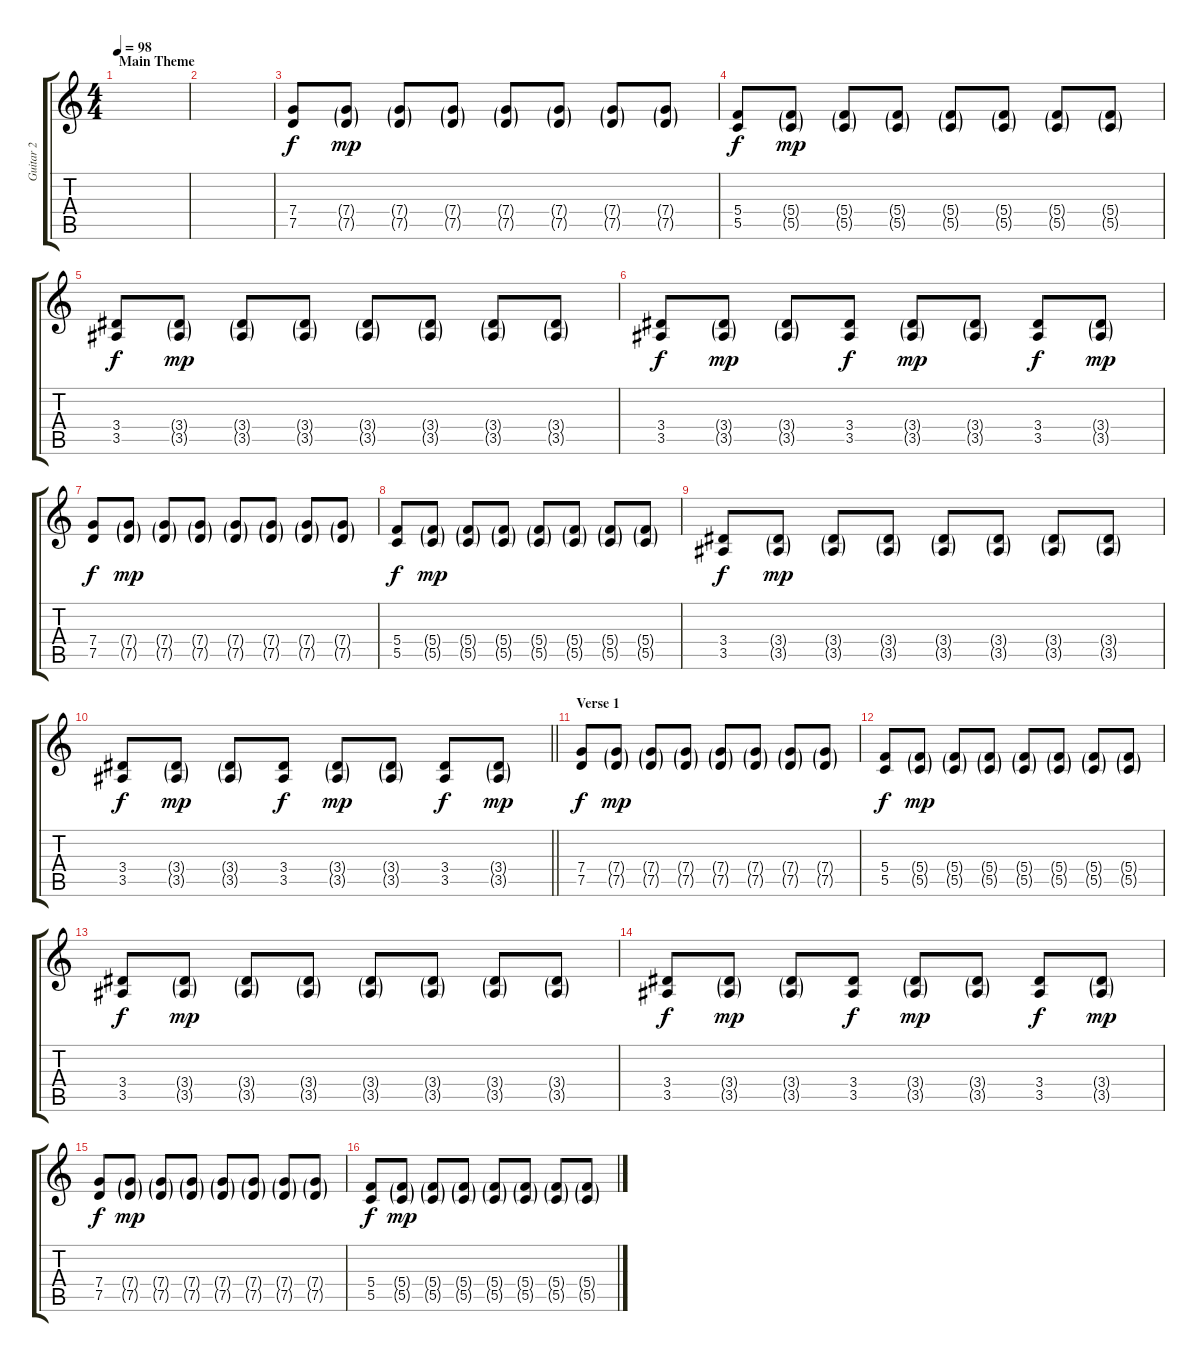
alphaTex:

\track ("Guitar 2" "Guitar 2") {instrument electricguitarclean}
\staff {score tabs}
\tuning (D4 A3 F3 C3 G2 C2) {hide}
\ts (4 4)
\section ("" "Main Theme")
\tempo 98
\clef g2
\ks c
|
|
(7.4 7.5).8 (7.4{g} 7.5{g}).8{dy mp} (7.4{g} 7.5{g}).8 (7.4{g} 7.5{g}).8 (7.4{g} 7.5{g}).8 (7.4{g} 7.5{g}).8 (7.4{g} 7.5{g}).8 (7.4{g} 7.5{g}).8 |
(5.4 5.5).8{dy f} (5.4{g} 5.5{g}).8{dy mp} (5.4{g} 5.5{g}).8 (5.4{g} 5.5{g}).8 (5.4{g} 5.5{g}).8 (5.4{g} 5.5{g}).8 (5.4{g} 5.5{g}).8 (5.4{g} 5.5{g}).8 |
(3.4 3.5).8{dy f} (3.4{g} 3.5{g}).8{dy mp} (3.4{g} 3.5{g}).8 (3.4{g} 3.5{g}).8 (3.4{g} 3.5{g}).8 (3.4{g} 3.5{g}).8 (3.4{g} 3.5{g}).8 (3.4{g} 3.5{g}).8 |
(3.4 3.5).8{dy f} (3.4{g} 3.5{g}).8{dy mp} (3.4{g} 3.5{g}).8 (3.4 3.5).8{dy f} (3.4{g} 3.5{g}).8{dy mp} (3.4{g} 3.5{g}).8 (3.4 3.5).8{dy f} (3.4{g} 3.5{g}).8{dy mp} |
(7.4 7.5).8{dy f} (7.4{g} 7.5{g}).8{dy mp} (7.4{g} 7.5{g}).8 (7.4{g} 7.5{g}).8 (7.4{g} 7.5{g}).8 (7.4{g} 7.5{g}).8 (7.4{g} 7.5{g}).8 (7.4{g} 7.5{g}).8 |
(5.4 5.5).8{dy f} (5.4{g} 5.5{g}).8{dy mp} (5.4{g} 5.5{g}).8 (5.4{g} 5.5{g}).8 (5.4{g} 5.5{g}).8 (5.4{g} 5.5{g}).8 (5.4{g} 5.5{g}).8 (5.4{g} 5.5{g}).8 |
(3.4 3.5).8{dy f} (3.4{g} 3.5{g}).8{dy mp} (3.4{g} 3.5{g}).8 (3.4{g} 3.5{g}).8 (3.4{g} 3.5{g}).8 (3.4{g} 3.5{g}).8 (3.4{g} 3.5{g}).8 (3.4{g} 3.5{g}).8 |
\barLineRight lightlight
(3.4 3.5).8{dy f} (3.4{g} 3.5{g}).8{dy mp} (3.4{g} 3.5{g}).8 (3.4 3.5).8{dy f} (3.4{g} 3.5{g}).8{dy mp} (3.4{g} 3.5{g}).8 (3.4 3.5).8{dy f} (3.4{g} 3.5{g}).8{dy mp} |
\section ("" "Verse 1")
(7.4 7.5).8{dy f} (7.4{g} 7.5{g}).8{dy mp} (7.4{g} 7.5{g}).8 (7.4{g} 7.5{g}).8 (7.4{g} 7.5{g}).8 (7.4{g} 7.5{g}).8 (7.4{g} 7.5{g}).8 (7.4{g} 7.5{g}).8 |
(5.4 5.5).8{dy f} (5.4{g} 5.5{g}).8{dy mp} (5.4{g} 5.5{g}).8 (5.4{g} 5.5{g}).8 (5.4{g} 5.5{g}).8 (5.4{g} 5.5{g}).8 (5.4{g} 5.5{g}).8 (5.4{g} 5.5{g}).8 |
(3.4 3.5).8{dy f} (3.4{g} 3.5{g}).8{dy mp} (3.4{g} 3.5{g}).8 (3.4{g} 3.5{g}).8 (3.4{g} 3.5{g}).8 (3.4{g} 3.5{g}).8 (3.4{g} 3.5{g}).8 (3.4{g} 3.5{g}).8 |
(3.4 3.5).8{dy f} (3.4{g} 3.5{g}).8{dy mp} (3.4{g} 3.5{g}).8 (3.4 3.5).8{dy f} (3.4{g} 3.5{g}).8{dy mp} (3.4{g} 3.5{g}).8 (3.4 3.5).8{dy f} (3.4{g} 3.5{g}).8{dy mp} |
(7.4 7.5).8{dy f volume 13} (7.4{g} 7.5{g}).8{dy mp} (7.4{g} 7.5{g}).8 (7.4{g} 7.5{g}).8 (7.4{g} 7.5{g}).8 (7.4{g} 7.5{g}).8 (7.4{g} 7.5{g}).8 (7.4{g} 7.5{g}).8 |
(5.4 5.5).8{dy f} (5.4{g} 5.5{g}).8{dy mp} (5.4{g} 5.5{g}).8 (5.4{g} 5.5{g}).8 (5.4{g} 5.5{g}).8 (5.4{g} 5.5{g}).8 (5.4{g} 5.5{g}).8 (5.4{g} 5.5{g}).8
